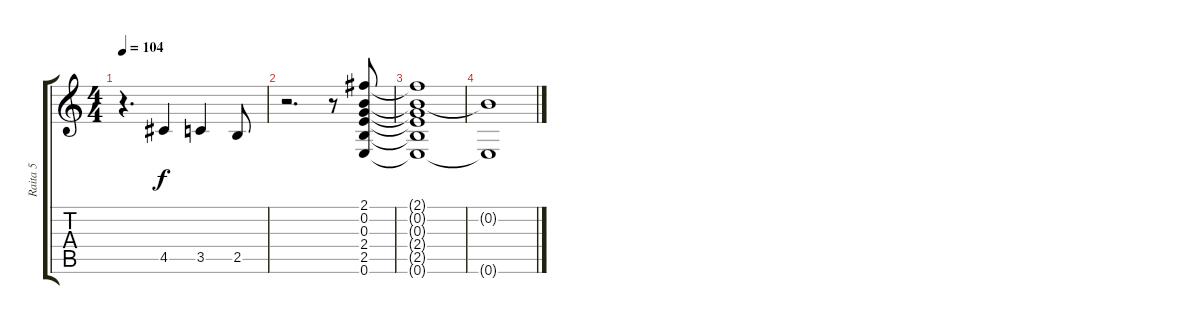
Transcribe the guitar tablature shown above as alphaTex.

\track ("Raita 5" "Raita 5") {instrument overdrivenguitar}
\staff {score tabs}
\tuning (E4 B3 G3 D3 A2 E2) {hide}
\ts (4 4)
\tempo 104
\clef g2
\ks c
r.4{d dy f} 4.5.4 3.5.4 2.5.8 |
r.2{d} r.8 (2.1 0.2 0.3 2.4 2.5 0.6).8{volume 9} |
(2.1{t} 0.2{t} 0.3{t} 2.4{t} 2.5{t} 0.6{t}).1{volume 0} |
(0.2{t} 0.6{t}).1
